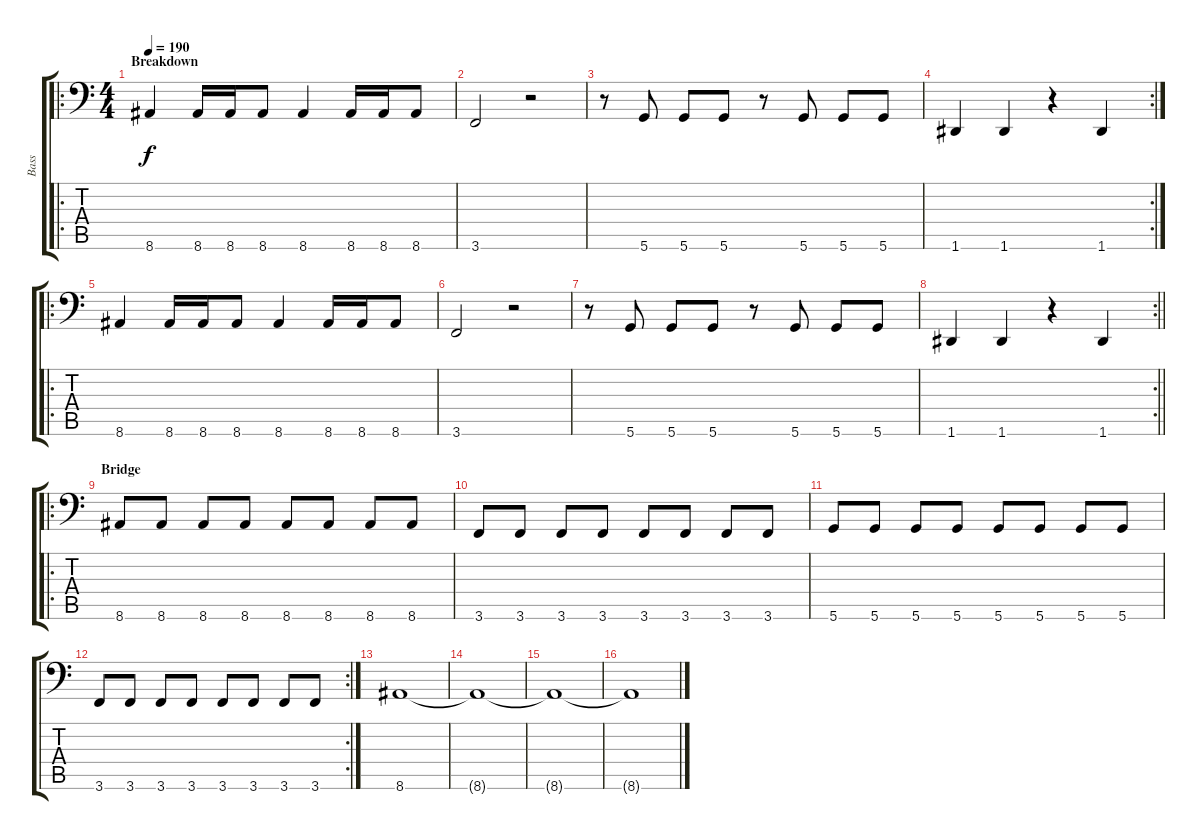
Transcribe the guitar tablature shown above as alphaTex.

\track ("Bass" "Bass") {instrument electricbasspick}
\staff {score tabs}
\tuning (E3 B2 G2 D2 A1 D1) {hide}
\ro
\ts (4 4)
\section ("" "Breakdown")
\tempo 190
\clef f4
\ks c
8.6.4{dy f} 8.6.16 8.6.16 8.6.8 8.6.4 8.6.16 8.6.16 8.6.8 |
3.6.2 r.2 |
r.8 5.6.8 5.6.8 5.6.8 r.8 5.6.8 5.6.8 5.6.8 |
\rc 2
1.6.4 1.6.4 r.4 1.6.4 |
\ro
8.6.4 8.6.16 8.6.16 8.6.8 8.6.4 8.6.16 8.6.16 8.6.8 |
3.6.2 r.2 |
r.8 5.6.8 5.6.8 5.6.8 r.8 5.6.8 5.6.8 5.6.8 |
\rc 2
\barLineRight lightlight
1.6.4 1.6.4 r.4 1.6.4 |
\ro
\section ("" "Bridge")
8.6.8 8.6.8 8.6.8 8.6.8 8.6.8 8.6.8 8.6.8 8.6.8 |
3.6.8 3.6.8 3.6.8 3.6.8 3.6.8 3.6.8 3.6.8 3.6.8 |
5.6.8 5.6.8 5.6.8 5.6.8 5.6.8 5.6.8 5.6.8 5.6.8 |
\rc 2
3.6.8 3.6.8 3.6.8 3.6.8 3.6.8 3.6.8 3.6.8 3.6.8 |
8.6.1 |
8.6{t}.1 |
8.6{t}.1 |
8.6{t}.1
